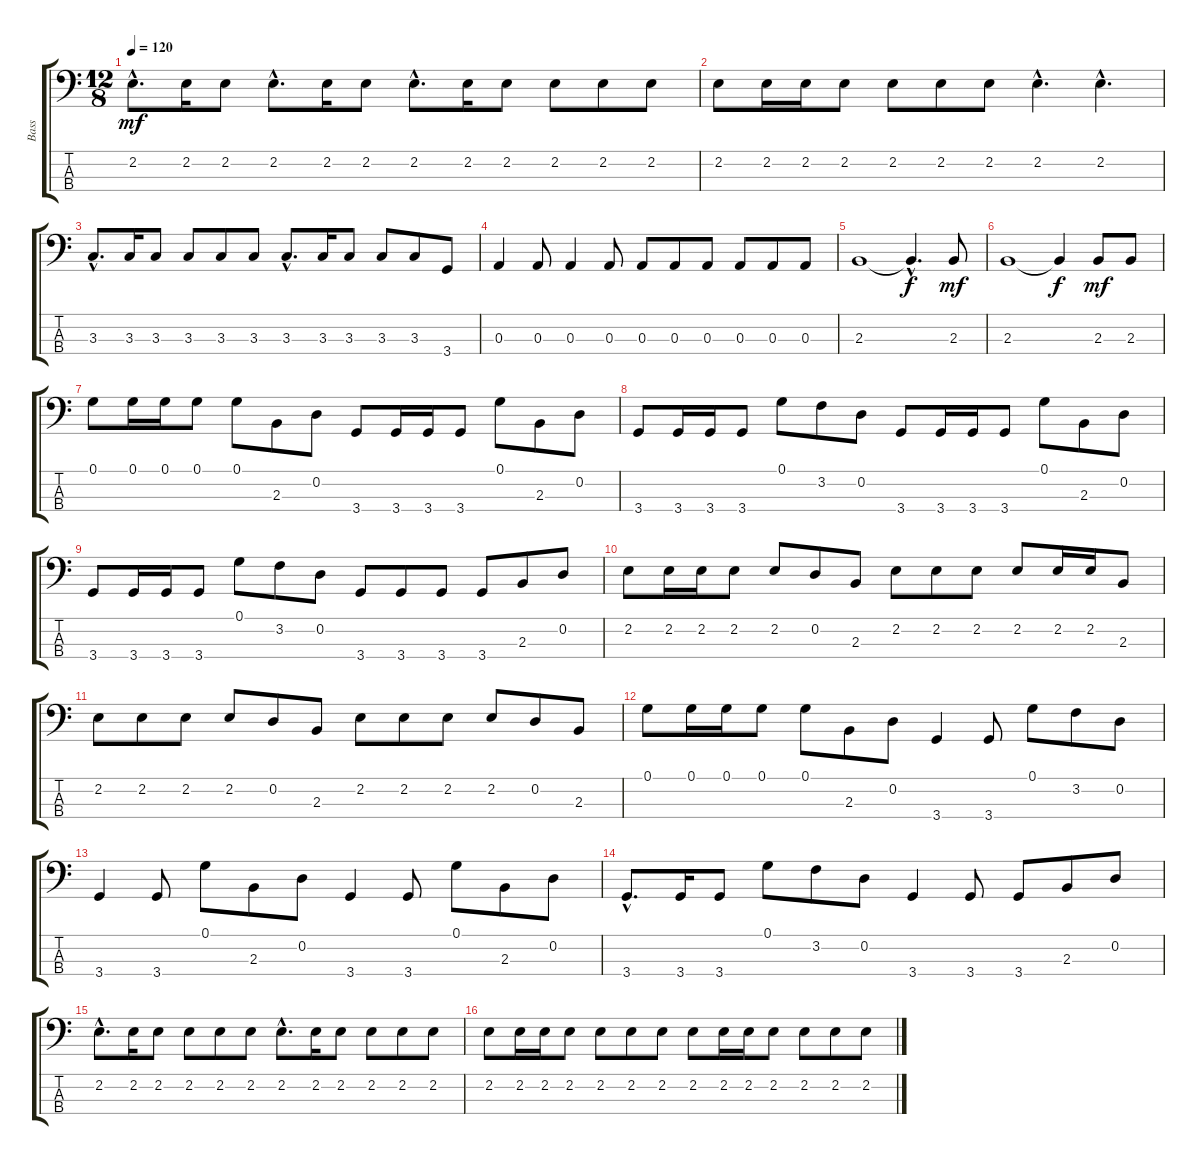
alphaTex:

\track ("Bass" "Bass") {instrument contrabass}
\staff {score tabs}
\tuning (G2 D2 A1 E1) {hide}
\ts (12 8)
\tempo 120
\clef f4
\ks c
2.2{hac}.8{d dy mf} 2.2.16 2.2.8 2.2{hac}.8{d} 2.2.16 2.2.8 2.2{hac}.8{d} 2.2.16 2.2.8 2.2.8 2.2.8 2.2.8 |
2.2.8 2.2.16 2.2.16 2.2.8 2.2.8 2.2.8 2.2.8 2.2{hac}.4{d} 2.2{hac}.4{d} |
3.3{hac}.8{d} 3.3.16 3.3.8 3.3.8 3.3.8 3.3.8 3.3{hac}.8{d} 3.3.16 3.3.8 3.3.8 3.3.8 3.4.8 |
0.3.4 0.3.8 0.3.4 0.3.8 0.3.8 0.3.8 0.3.8 0.3.8 0.3.8 0.3.8 |
2.3.1 2.3{hac t}.4{d dy f} 2.3.8{dy mf} |
2.3.1 2.3{t}.4{dy f} 2.3.8{dy mf} 2.3.8 |
0.1.8 0.1.16 0.1.16 0.1.8 0.1.8 2.3.8 0.2.8 3.4.8 3.4.16 3.4.16 3.4.8 0.1.8 2.3.8 0.2.8 |
3.4.8 3.4.16 3.4.16 3.4.8 0.1.8 3.2.8 0.2.8 3.4.8 3.4.16 3.4.16 3.4.8 0.1.8 2.3.8 0.2.8 |
3.4.8 3.4.16 3.4.16 3.4.8 0.1.8 3.2.8 0.2.8 3.4.8 3.4.8 3.4.8 3.4.8 2.3.8 0.2.8 |
2.2.8 2.2.16 2.2.16 2.2.8 2.2.8 0.2.8 2.3.8 2.2.8 2.2.8 2.2.8 2.2.8 2.2.16 2.2.16 2.3.8 |
2.2.8 2.2.8 2.2.8 2.2.8 0.2.8 2.3.8 2.2.8 2.2.8 2.2.8 2.2.8 0.2.8 2.3.8 |
0.1.8 0.1.16 0.1.16 0.1.8 0.1.8 2.3.8 0.2.8 3.4.4 3.4.8 0.1.8 3.2.8 0.2.8 |
3.4.4 3.4.8 0.1.8 2.3.8 0.2.8 3.4.4 3.4.8 0.1.8 2.3.8 0.2.8 |
3.4{hac}.8{d} 3.4.16 3.4.8 0.1.8 3.2.8 0.2.8 3.4.4 3.4.8 3.4.8 2.3.8 0.2.8 |
2.2{hac}.8{d} 2.2.16 2.2.8 2.2.8 2.2.8 2.2.8 2.2{hac}.8{d} 2.2.16 2.2.8 2.2.8 2.2.8 2.2.8 |
2.2.8 2.2.16 2.2.16 2.2.8 2.2.8 2.2.8 2.2.8 2.2.8 2.2.16 2.2.16 2.2.8 2.2.8 2.2.8 2.2.8
